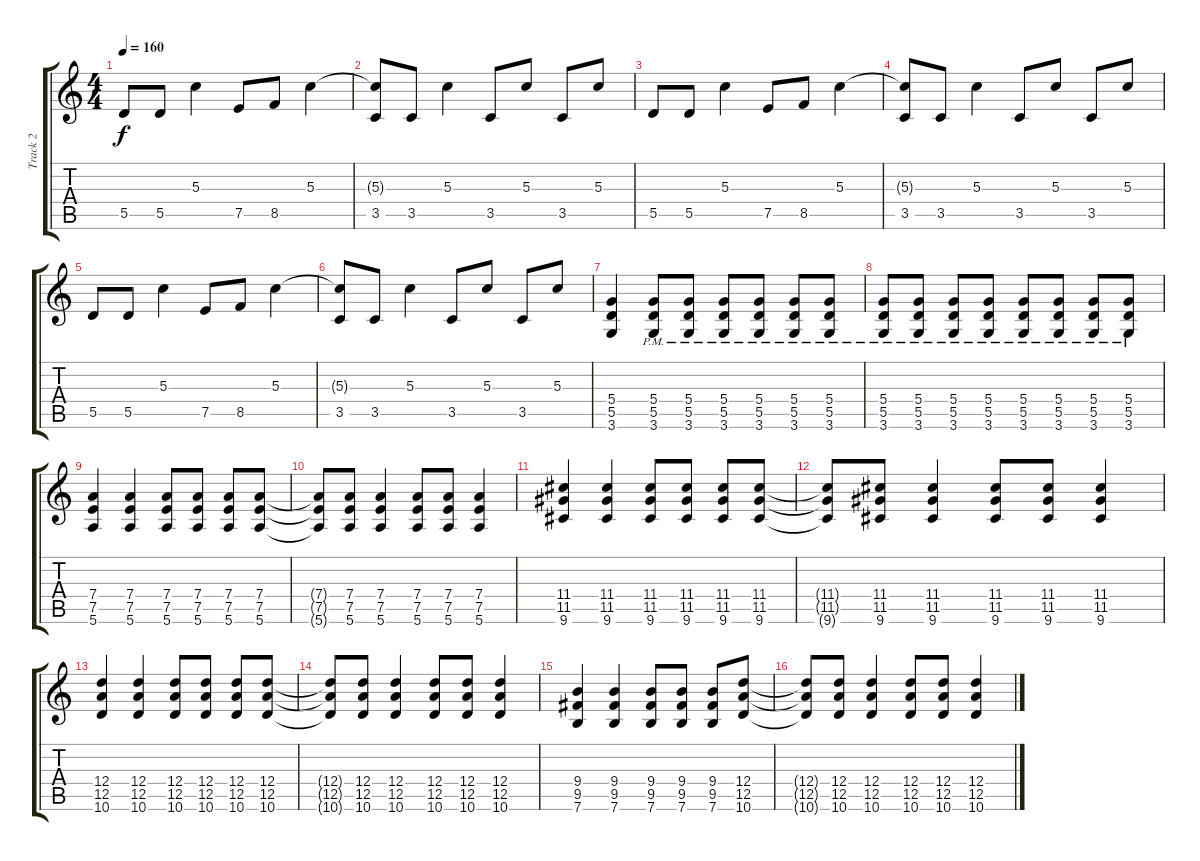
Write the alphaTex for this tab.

\track ("Track 2" "Track 2") {instrument distortionguitar}
\staff {score tabs}
\tuning (E4 B3 G3 D3 A2 E2) {hide}
\ts (4 4)
\tempo 160
\clef g2
\ks c
5.5.8{dy f} 5.5.8 5.3.4 7.5.8 8.5.8 5.3.4 |
(5.3{t} 3.5).8 3.5.8 5.3.4 3.5.8 5.3.8 3.5.8 5.3.8 |
5.5.8 5.5.8 5.3.4 7.5.8 8.5.8 5.3.4 |
(5.3{t} 3.5).8 3.5.8 5.3.4 3.5.8 5.3.8 3.5.8 5.3.8 |
5.5.8 5.5.8 5.3.4 7.5.8 8.5.8 5.3.4 |
(5.3{t} 3.5).8 3.5.8 5.3.4 3.5.8 5.3.8 3.5.8 5.3.8 |
(5.4 5.5 3.6).4 (5.4{pm} 5.5{pm} 3.6{pm}).8 (5.4{pm} 5.5{pm} 3.6{pm}).8 (5.4{pm} 5.5{pm} 3.6{pm}).8 (5.4{pm} 5.5{pm} 3.6{pm}).8 (5.4{pm} 5.5{pm} 3.6{pm}).8 (5.4{pm} 5.5{pm} 3.6{pm}).8 |
(5.4{pm} 5.5{pm} 3.6{pm}).8 (5.4{pm} 5.5{pm} 3.6{pm}).8 (5.4{pm} 5.5{pm} 3.6{pm}).8 (5.4{pm} 5.5{pm} 3.6{pm}).8 (5.4{pm} 5.5{pm} 3.6{pm}).8 (5.4{pm} 5.5{pm} 3.6{pm}).8 (5.4{pm} 5.5{pm} 3.6{pm}).8 (5.4{pm} 5.5{pm} 3.6{pm}).8 |
(7.4 7.5 5.6).4 (7.4 7.5 5.6).4 (7.4 7.5 5.6).8 (7.4 7.5 5.6).8 (7.4 7.5 5.6).8 (7.4 7.5 5.6).8 |
(7.4{t} 7.5{t} 5.6{t}).8 (7.4 7.5 5.6).8 (7.4 7.5 5.6).4 (7.4 7.5 5.6).8 (7.4 7.5 5.6).8 (7.4 7.5 5.6).4 |
(11.4 11.5 9.6).4 (11.4 11.5 9.6).4 (11.4 11.5 9.6).8 (11.4 11.5 9.6).8 (11.4 11.5 9.6).8 (11.4 11.5 9.6).8 |
(11.4{t} 11.5{t} 9.6{t}).8 (11.4 11.5 9.6).8 (11.4 11.5 9.6).4 (11.4 11.5 9.6).8 (11.4 11.5 9.6).8 (11.4 11.5 9.6).4 |
(12.4 12.5 10.6).4 (12.4 12.5 10.6).4 (12.4 12.5 10.6).8 (12.4 12.5 10.6).8 (12.4 12.5 10.6).8 (12.4 12.5 10.6).8 |
(12.4{t} 12.5{t} 10.6{t}).8 (12.4 12.5 10.6).8 (12.4 12.5 10.6).4 (12.4 12.5 10.6).8 (12.4 12.5 10.6).8 (12.4 12.5 10.6).4 |
(9.4 9.5 7.6).4 (9.4 9.5 7.6).4 (9.4 9.5 7.6).8 (9.4 9.5 7.6).8 (9.4 9.5 7.6).8 (12.4 12.5 10.6).8 |
(12.4{t} 12.5{t} 10.6{t}).8 (12.4 12.5 10.6).8 (12.4 12.5 10.6).4 (12.4 12.5 10.6).8 (12.4 12.5 10.6).8 (12.4 12.5 10.6).4
